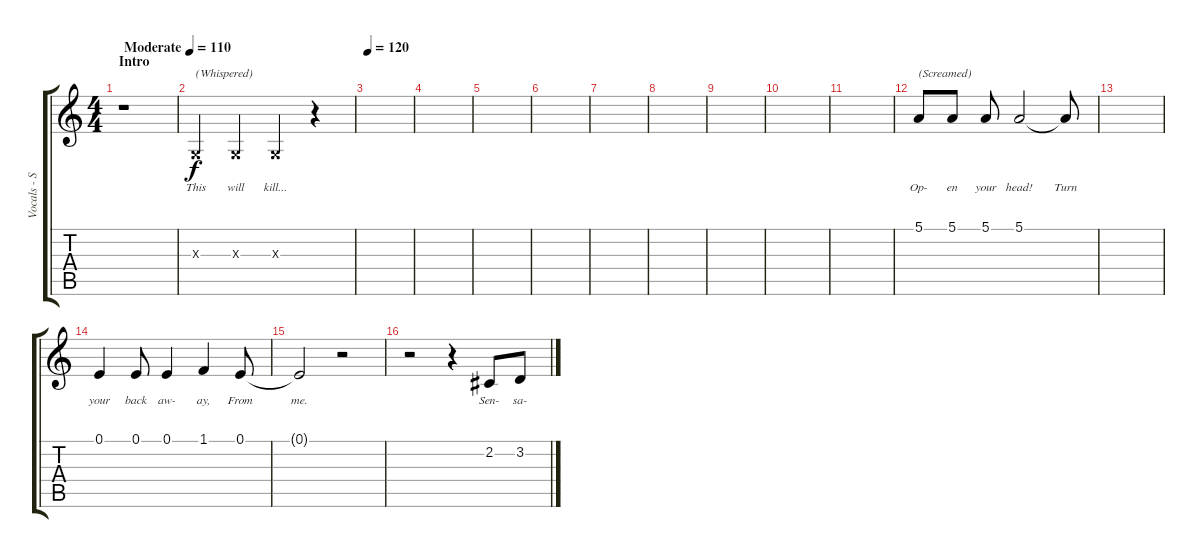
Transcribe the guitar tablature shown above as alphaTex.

\track ("Vocals - Simon Neil" "Vocals - S") {instrument altosax}
\staff {score tabs}
\tuning (E4 B3 G3 D3 A2 E2) {hide}
\ts (4 4)
\section ("" "Intro")
\tempo (110 "Moderate")
\clef g2
\ks c
r.1{dy f instrument altosax} |
0.3{x}.4{txt "(Whispered)" lyrics (0 "This") lyrics (1 "") lyrics (2 "") lyrics (3 "") lyrics (4 "")} 0.3{x}.4{lyrics (0 "will") lyrics (1 "") lyrics (2 "") lyrics (3 "") lyrics (4 "")} 0.3{x}.4{lyrics (0 "kill...") lyrics (1 "") lyrics (2 "") lyrics (3 "") lyrics (4 "")} r.4 |
\tempo 120
|
|
|
|
|
|
|
|
|
5.1.8{txt "(Screamed)" lyrics (0 "Op-") lyrics (1 "") lyrics (2 "") lyrics (3 "") lyrics (4 "")} 5.1.8{lyrics (0 "en") lyrics (1 "") lyrics (2 "") lyrics (3 "") lyrics (4 "")} 5.1.8{lyrics (0 "your") lyrics (1 "") lyrics (2 "") lyrics (3 "") lyrics (4 "")} 5.1.2{lyrics (0 "head!") lyrics (1 "") lyrics (2 "") lyrics (3 "") lyrics (4 "")} 5.1{t}.8{lyrics (0 "Turn") lyrics (1 "") lyrics (2 "") lyrics (3 "") lyrics (4 "")} |
|
0.1.4{lyrics (0 "your") lyrics (1 "") lyrics (2 "") lyrics (3 "") lyrics (4 "")} 0.1.8{lyrics (0 "back") lyrics (1 "") lyrics (2 "") lyrics (3 "") lyrics (4 "")} 0.1.4{lyrics (0 "aw-") lyrics (1 "") lyrics (2 "") lyrics (3 "") lyrics (4 "")} 1.1.4{lyrics (0 "ay,") lyrics (1 "") lyrics (2 "") lyrics (3 "") lyrics (4 "")} 0.1.8{lyrics (0 "From") lyrics (1 "") lyrics (2 "") lyrics (3 "") lyrics (4 "")} |
0.1{t}.2{lyrics (0 "me.") lyrics (1 "") lyrics (2 "") lyrics (3 "") lyrics (4 "")} r.2 |
r.2 r.4 2.2.8{lyrics (0 "Sen-") lyrics (1 "") lyrics (2 "") lyrics (3 "") lyrics (4 "")} 3.2.8{lyrics (0 "sa-") lyrics (1 "") lyrics (2 "") lyrics (3 "") lyrics (4 "")}
